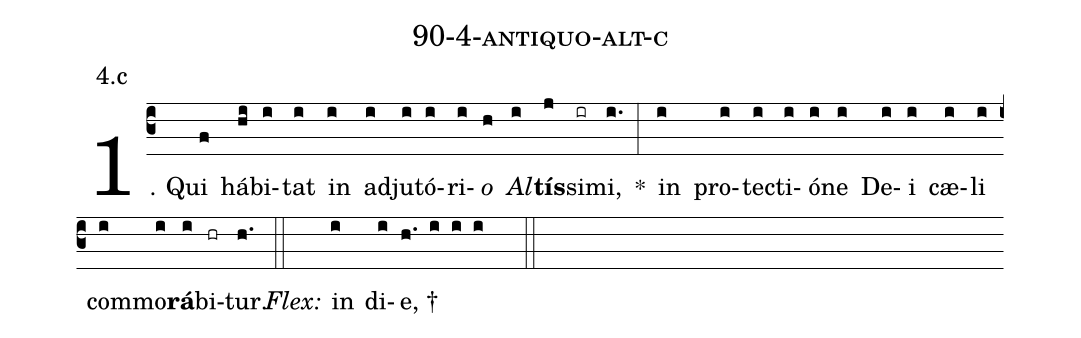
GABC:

name: 90-4-antiquo-alt-c;
annotation: 4.c;
%%
(c3)1. Qui(f) há(hi)bi(i)tat(i) in(i) ad(i)ju(i)tó(i)ri(i)<i>o</i>(h) <i>Al</i>(i)<b>tís</b>(j)si(ir)mi,(i.) *(:) in(i) pro(i)tec(i)ti(i)ó(i)ne(i) De(i)i(i) cæ(i)li(i) com(i)mo(i)<b>rá</b>(i)bi(hr)tur.(h.) (::)
<i>Flex:</i>()  in(i) di(i)e, †(h. i i i  ::)
